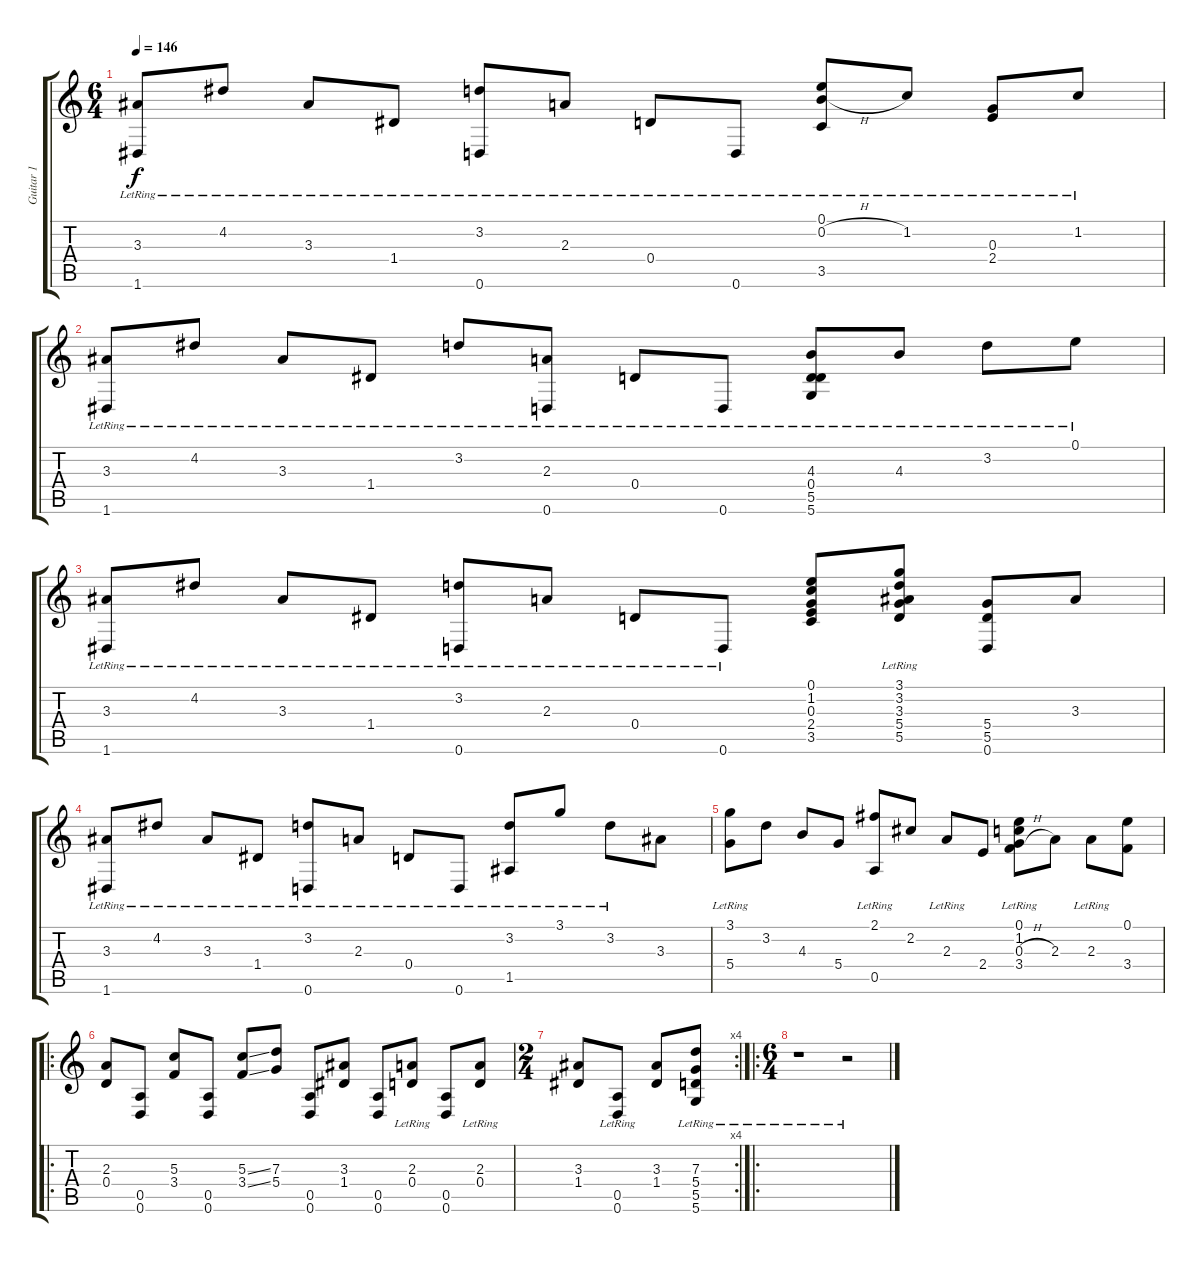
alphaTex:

\track ("Guitar 1" "Guitar 1") {instrument electricguitarjazz}
\staff {score tabs}
\tuning (E4 B3 G3 D3 A2 D2) {hide}
\ts (6 4)
\tempo 146
\clef g2
\ks c
(3.3{lr} 1.6{lr}).8{dy f instrument electricguitarjazz} 4.2{lr}.8 3.3{lr}.8 1.4{lr}.8 (3.2{lr} 0.6{lr}).8 2.3{lr}.8 0.4{lr}.8 0.6{lr}.8 (0.1{lr} 0.2{h} 3.5{lr}).8 1.2{lr}.8 (0.3{lr} 2.4{lr}).8 1.2{lr}.8 |
(3.3{lr} 1.6{lr}).8 4.2{lr}.8 3.3{lr}.8 1.4{lr}.8 3.2{lr}.8 (2.3{lr} 0.6{lr}).8 0.4{lr}.8 0.6{lr}.8 (4.3 0.4{lr} 5.5{lr} 5.6{lr}).8 4.3{lr}.8 3.2{lr}.8 0.1{lr}.8 |
(3.3{lr} 1.6{lr}).8 4.2{lr}.8 3.3{lr}.8 1.4{lr}.8 (3.2{lr} 0.6{lr}).8 2.3{lr}.8 0.4{lr}.8 0.6{lr}.8 (0.1 1.2 0.3 2.4 3.5).8 (3.1{lr} 3.2{lr} 3.3 5.4 5.5{lr}).8 (5.4 5.5 0.6).8 3.3.8 |
(3.3{lr} 1.6{lr}).8 4.2{lr}.8 3.3{lr}.8 1.4{lr}.8 (3.2{lr} 0.6{lr}).8 2.3{lr}.8 0.4{lr}.8 0.6{lr}.8 (3.2 1.5{lr}).8 3.1{lr}.8 3.2{lr}.8 3.3.8 |
(3.1 5.4{lr}).8 3.2.8 4.3.8 5.4.8 (2.1 0.5{lr}).8 2.2.8 2.3{lr}.8 2.4.8 (0.1{lr} 1.2{lr} 0.3{h} 3.4{lr}).8 2.3.8 2.3{lr}.8 (0.1 3.4).8 |
\ro
(2.3 0.4).8{instrument overdrivenguitar} (0.5 0.6).8 (5.3 3.4).8 (0.5 0.6).8 (5.3{ss} 3.4{ss}).8 (7.3 5.4).8 (0.5 0.6).8 (3.3 1.4).8 (0.5 0.6).8 (2.3 0.4{lr}).8 (0.5 0.6).8 (2.3 0.4{lr}).8 |
\rc 4
\ts (2 4)
(3.3 1.4).8 (0.5 0.6{lr}).8 (3.3 1.4).8 (7.3 5.4{lr} 5.5{lr} 5.6{lr}).8 |
\ro
\ts (6 4)
r.1 r.2
